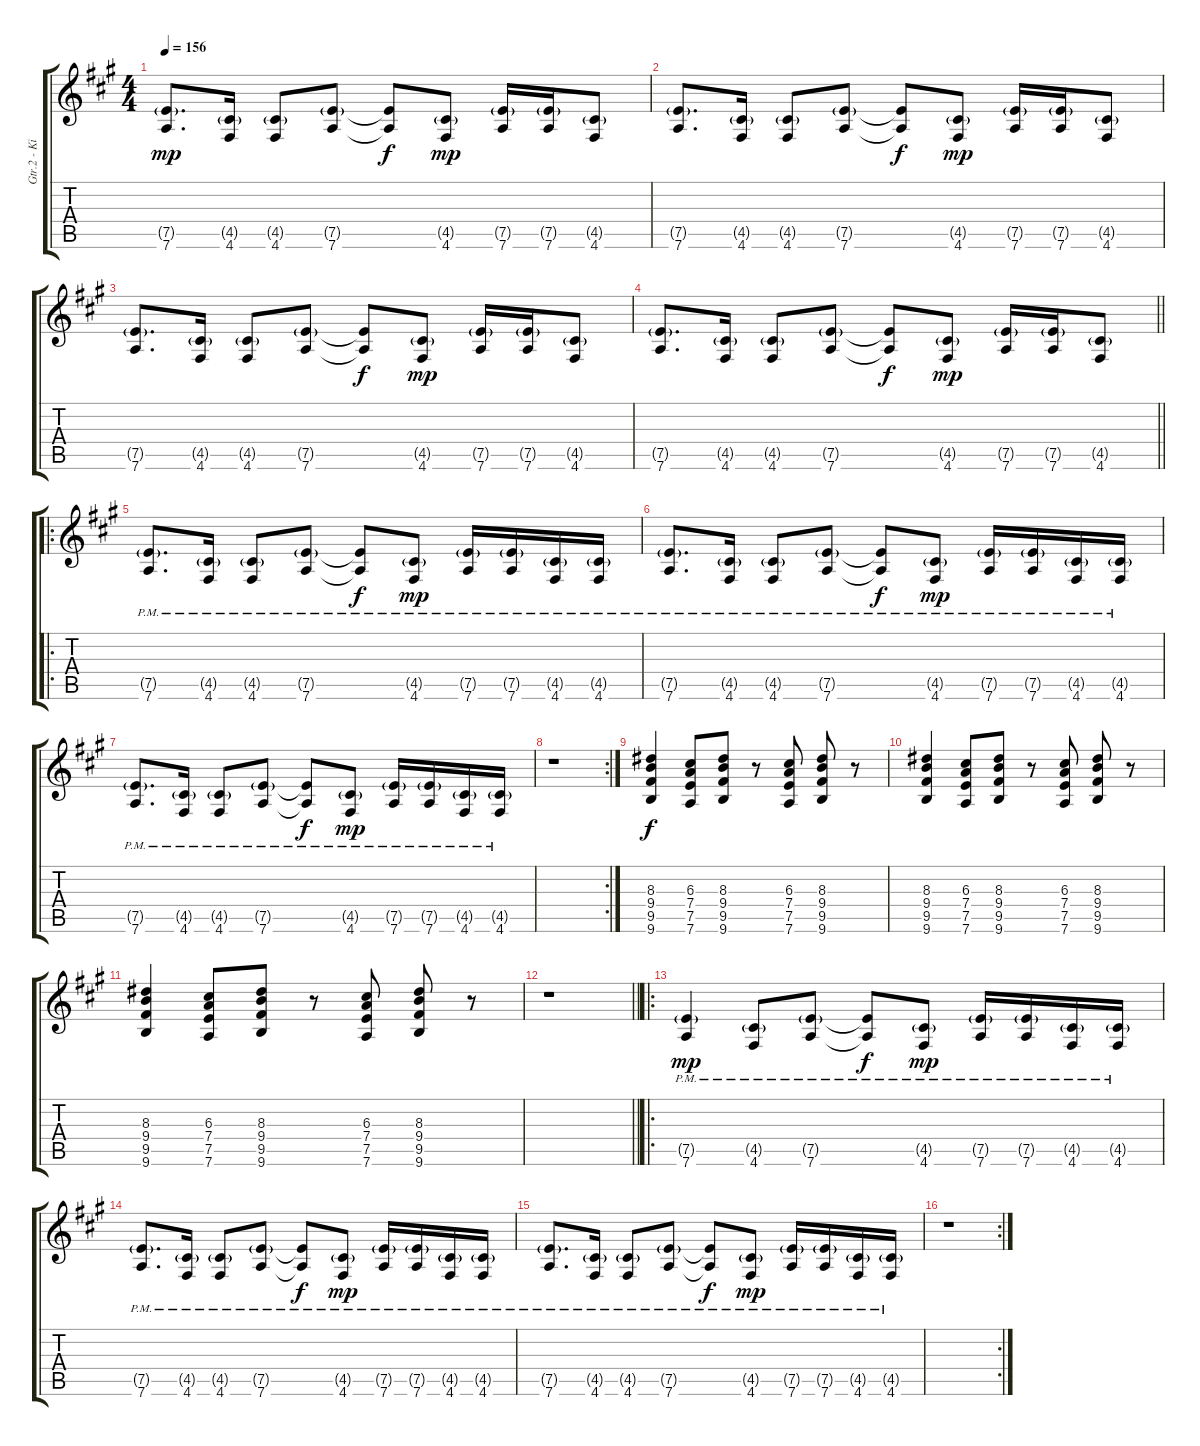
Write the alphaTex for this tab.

\track ("Gtr.2 - Kim Thayil" "Gtr.2 - Ki") {instrument distortionguitar}
\staff {score tabs}
\tuning (E4 B3 G3 D3 A2 D2) {hide}
\ts (4 4)
\tempo 156
\clef g2
\ks a
(7.5{g} 7.6).8{d dy mp} (4.5{g} 4.6).16 (4.5{g} 4.6).8 (7.5{g} 7.6).8 (7.5{t} 7.6{t}).8{dy f} (4.5{g} 4.6).8{dy mp} (7.5{g} 7.6).16 (7.5{g} 7.6).16 (4.5{g} 4.6).8 |
(7.5{g} 7.6).8{d} (4.5{g} 4.6).16 (4.5{g} 4.6).8 (7.5{g} 7.6).8 (7.5{t} 7.6{t}).8{dy f} (4.5{g} 4.6).8{dy mp} (7.5{g} 7.6).16 (7.5{g} 7.6).16 (4.5{g} 4.6).8 |
(7.5{g} 7.6).8{d} (4.5{g} 4.6).16 (4.5{g} 4.6).8 (7.5{g} 7.6).8 (7.5{t} 7.6{t}).8{dy f} (4.5{g} 4.6).8{dy mp} (7.5{g} 7.6).16 (7.5{g} 7.6).16 (4.5{g} 4.6).8 |
\barLineRight lightlight
(7.5{g} 7.6).8{d} (4.5{g} 4.6).16 (4.5{g} 4.6).8 (7.5{g} 7.6).8 (7.5{t} 7.6{t}).8{dy f} (4.5{g} 4.6).8{dy mp} (7.5{g} 7.6).16 (7.5{g} 7.6).16 (4.5{g} 4.6).8 |
\ro
(7.5{g pm} 7.6{pm}).8{d} (4.5{g pm} 4.6{pm}).16 (4.5{g pm} 4.6{pm}).8 (7.5{g pm} 7.6{pm}).8 (7.5{pm t} 7.6{pm t}).8{dy f} (4.5{g pm} 4.6{pm}).8{dy mp} (7.5{g pm} 7.6{pm}).16 (7.5{g pm} 7.6{pm}).16 (4.5{g pm} 4.6{pm}).16 (4.5{g pm} 4.6{pm}).16 |
(7.5{g pm} 7.6{pm}).8{d} (4.5{g pm} 4.6{pm}).16 (4.5{g pm} 4.6{pm}).8 (7.5{g pm} 7.6{pm}).8 (7.5{pm t} 7.6{pm t}).8{dy f} (4.5{g pm} 4.6{pm}).8{dy mp} (7.5{g pm} 7.6{pm}).16 (7.5{g pm} 7.6{pm}).16 (4.5{g pm} 4.6{pm}).16 (4.5{g pm} 4.6{pm}).16 |
(7.5{g pm} 7.6{pm}).8{d} (4.5{g pm} 4.6{pm}).16 (4.5{g pm} 4.6{pm}).8 (7.5{g pm} 7.6{pm}).8 (7.5{pm t} 7.6{pm t}).8{dy f} (4.5{g pm} 4.6{pm}).8{dy mp} (7.5{g pm} 7.6{pm}).16 (7.5{g pm} 7.6{pm}).16 (4.5{g pm} 4.6{pm}).16 (4.5{g pm} 4.6{pm}).16 |
\rc 2
r.1 |
(8.3 9.4 9.5 9.6).4{dy f} (6.3 7.4 7.5 7.6).8 (8.3 9.4 9.5 9.6).8 r.8 (6.3 7.4 7.5 7.6).8 (8.3 9.4 9.5 9.6).8 r.8 |
(8.3 9.4 9.5 9.6).4 (6.3 7.4 7.5 7.6).8 (8.3 9.4 9.5 9.6).8 r.8 (6.3 7.4 7.5 7.6).8 (8.3 9.4 9.5 9.6).8 r.8 |
(8.3 9.4 9.5 9.6).4 (6.3 7.4 7.5 7.6).8 (8.3 9.4 9.5 9.6).8 r.8 (6.3 7.4 7.5 7.6).8 (8.3 9.4 9.5 9.6).8 r.8 |
\barLineRight lightlight
r.1 |
\ro
(7.5{g pm} 7.6{pm}).4{dy mp} (4.5{g pm} 4.6{pm}).8 (7.5{g pm} 7.6{pm}).8 (7.5{pm t} 7.6{pm t}).8{dy f} (4.5{g pm} 4.6{pm}).8{dy mp} (7.5{g pm} 7.6{pm}).16 (7.5{g pm} 7.6{pm}).16 (4.5{g pm} 4.6{pm}).16 (4.5{g pm} 4.6{pm}).16 |
(7.5{g pm} 7.6{pm}).8{d} (4.5{g pm} 4.6{pm}).16 (4.5{g pm} 4.6{pm}).8 (7.5{g pm} 7.6{pm}).8 (7.5{pm t} 7.6{pm t}).8{dy f} (4.5{g pm} 4.6{pm}).8{dy mp} (7.5{g pm} 7.6{pm}).16 (7.5{g pm} 7.6{pm}).16 (4.5{g pm} 4.6{pm}).16 (4.5{g pm} 4.6{pm}).16 |
(7.5{g pm} 7.6{pm}).8{d} (4.5{g pm} 4.6{pm}).16 (4.5{g pm} 4.6{pm}).8 (7.5{g pm} 7.6{pm}).8 (7.5{pm t} 7.6{pm t}).8{dy f} (4.5{g pm} 4.6{pm}).8{dy mp} (7.5{g pm} 7.6{pm}).16 (7.5{g pm} 7.6{pm}).16 (4.5{g pm} 4.6{pm}).16 (4.5{g pm} 4.6{pm}).16 |
\rc 2
r.1
